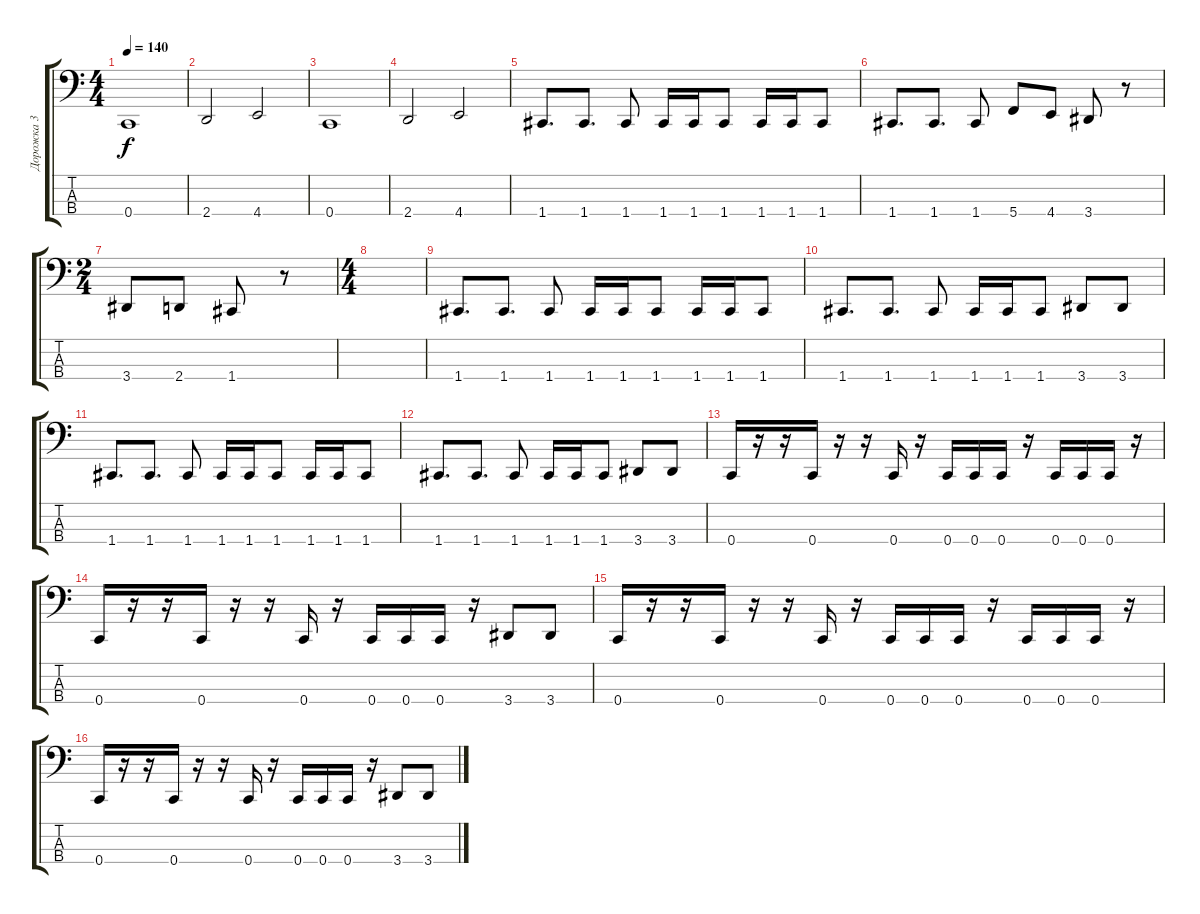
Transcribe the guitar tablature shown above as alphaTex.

\track ("Дорожка 3" "Дорожка 3") {instrument electricbassfinger}
\staff {score tabs}
\tuning (F2 C2 G1 C1) {hide}
\ts (4 4)
\tempo 140
\clef f4
\ks c
0.4.1{dy f} |
2.4.2 4.4.2 |
0.4.1 |
2.4.2 4.4.2 |
1.4.8{d} 1.4.8{d} 1.4.8 1.4.16 1.4.16 1.4.8 1.4.16 1.4.16 1.4.8 |
1.4.8{d} 1.4.8{d} 1.4.8 5.4.8 4.4.8 3.4.8 r.8 |
\ts (2 4)
3.4.8 2.4.8 1.4.8 r.8 |
\ts (4 4)
|
1.4.8{d} 1.4.8{d} 1.4.8 1.4.16 1.4.16 1.4.8 1.4.16 1.4.16 1.4.8 |
1.4.8{d} 1.4.8{d} 1.4.8 1.4.16 1.4.16 1.4.8 3.4.8 3.4.8 |
1.4.8{d} 1.4.8{d} 1.4.8 1.4.16 1.4.16 1.4.8 1.4.16 1.4.16 1.4.8 |
1.4.8{d} 1.4.8{d} 1.4.8 1.4.16 1.4.16 1.4.8 3.4.8 3.4.8 |
0.4.16 r.16 r.16 0.4.16 r.16 r.16 0.4.16 r.16 0.4.16 0.4.16 0.4.16 r.16 0.4.16 0.4.16 0.4.16 r.16 |
0.4.16 r.16 r.16 0.4.16 r.16 r.16 0.4.16 r.16 0.4.16 0.4.16 0.4.16 r.16 3.4.8 3.4.8 |
0.4.16 r.16 r.16 0.4.16 r.16 r.16 0.4.16 r.16 0.4.16 0.4.16 0.4.16 r.16 0.4.16 0.4.16 0.4.16 r.16 |
0.4.16 r.16 r.16 0.4.16 r.16 r.16 0.4.16 r.16 0.4.16 0.4.16 0.4.16 r.16 3.4.8 3.4.8
